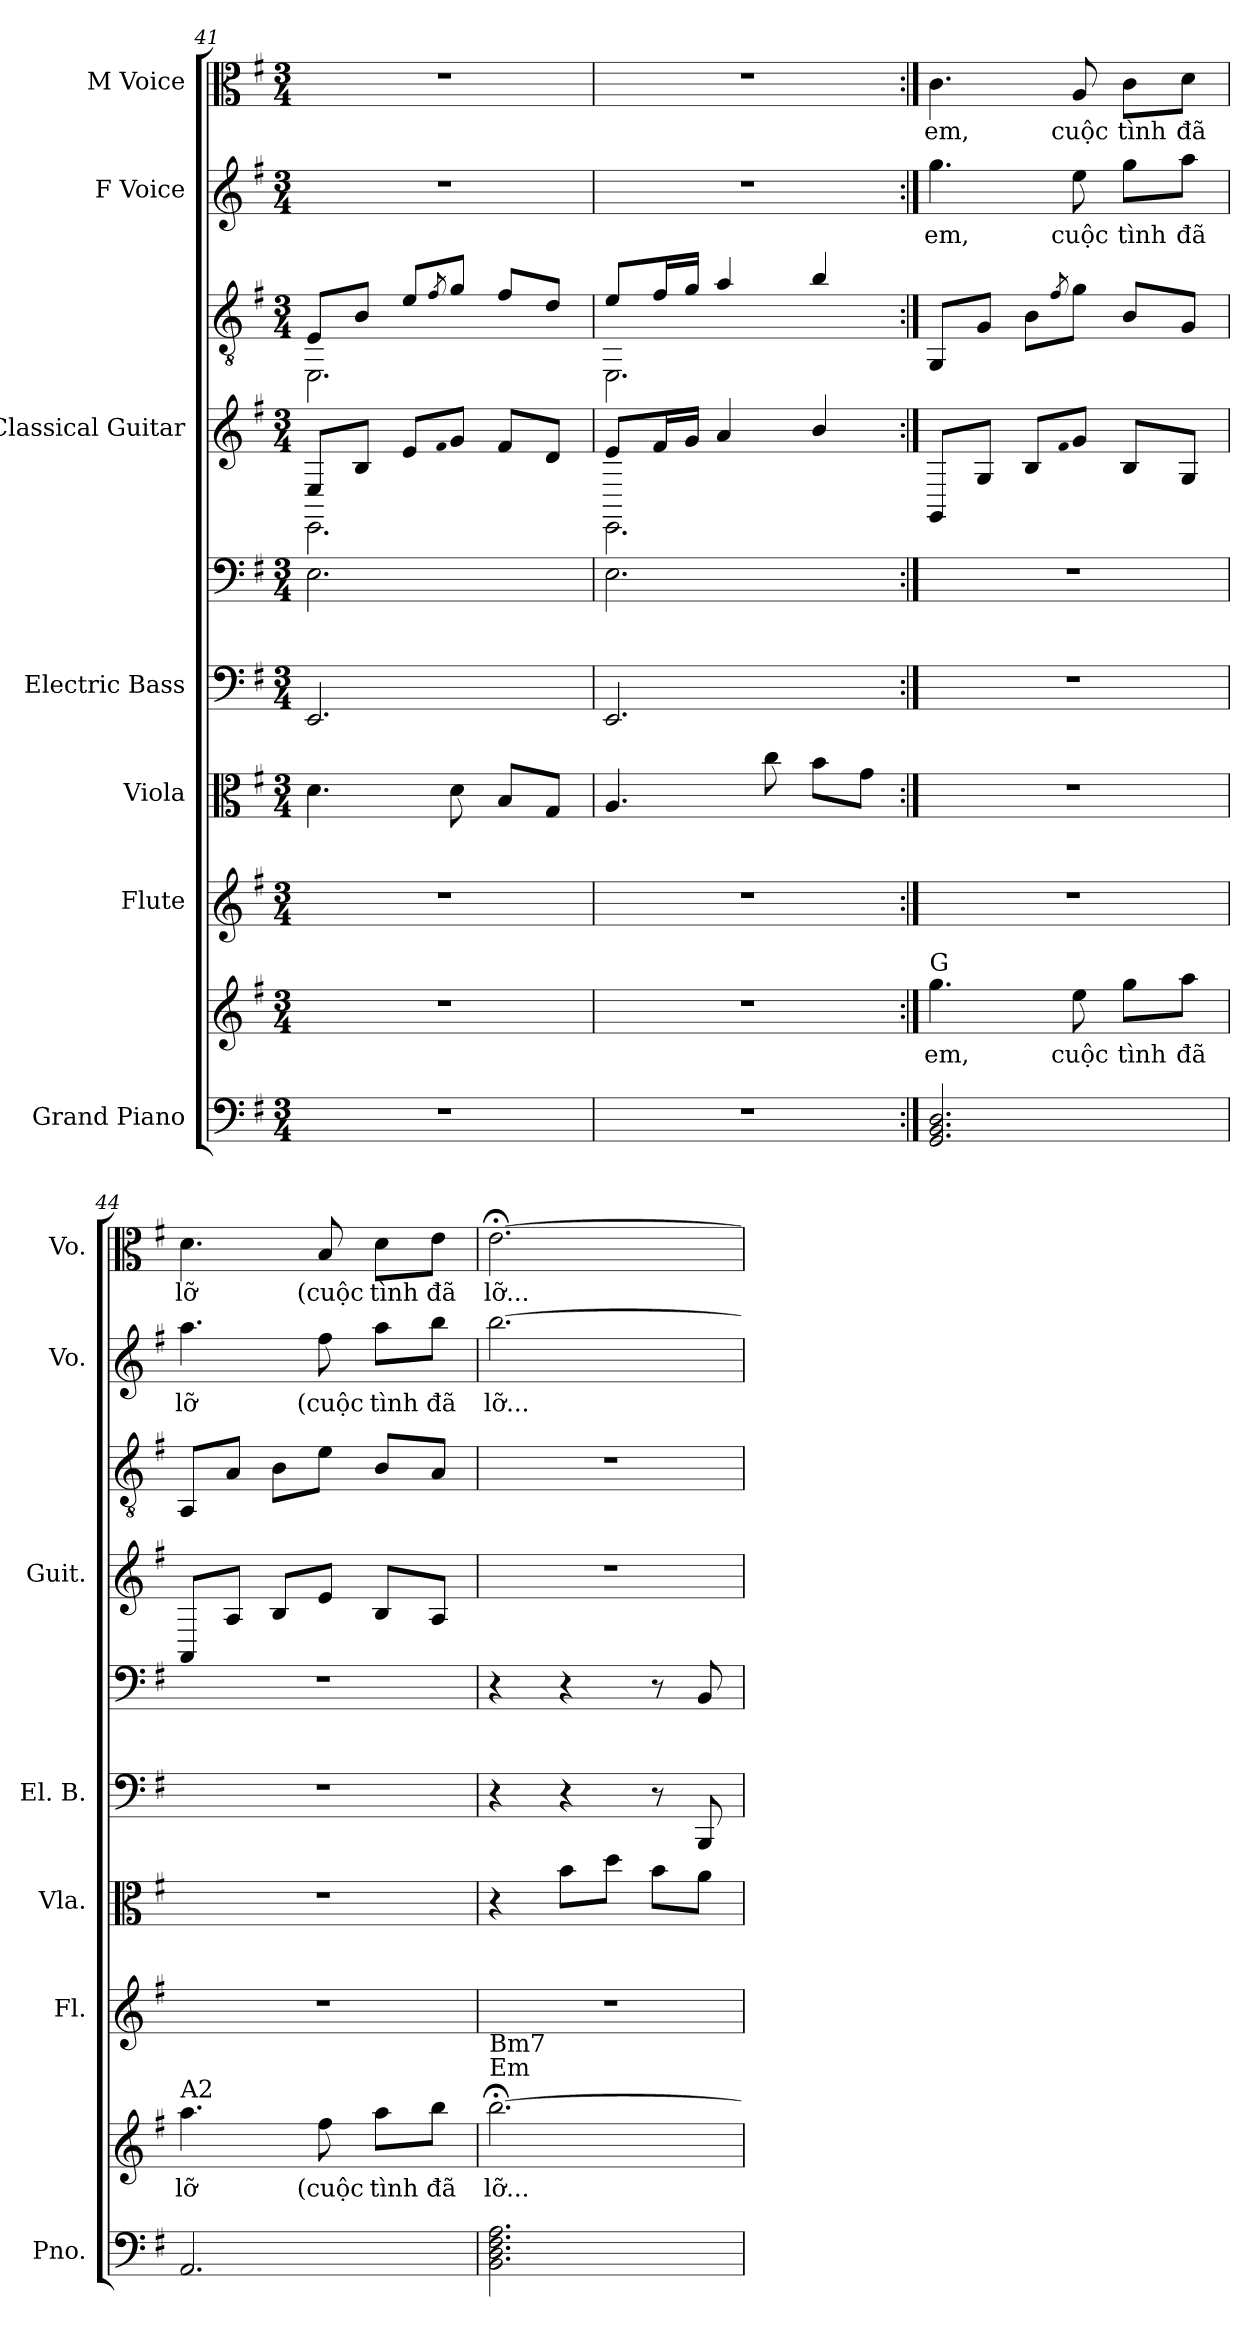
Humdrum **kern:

**kern	**kern	**text	**kern	**kern	**kern	**kern	**kern	**kern	**kern	**text	**kern	**text
*part7	*part7	*part7	*part6	*part5	*part4	*part4	*part3	*part3	*part2	*part2	*part1	*part1
*staff10	*staff9	*staff9	*staff8	*staff7	*staff6	*staff5	*staff4	*staff3	*staff2	*staff2	*staff1	*staff1
*I"Grand Piano	*	*	*I"Flute	*I"Viola	*I"Electric Bass	*	*I"Classical Guitar	*	*I"F Voice	*	*I"M Voice	*
*I'Pno.	*	*	*I'Fl.	*I'Vla.	*I'El. B.	*	*I'Guit.	*	*I'Vo.	*	*I'Vo.	*
*clefF4	*clefG2	*	*clefG2	*clefC3	*	*clefF4	*	*clefGv2	*clefG2	*	*clefC3	*
*	*	*	*	*	*ITrd7c12	*ITrd7c12	*	*	*	*	*	*
*k[f#]	*k[f#]	*	*k[f#]	*k[f#]	*k[f#]	*k[f#]	*k[f#]	*k[f#]	*k[f#]	*	*k[f#]	*
*M3/4	*M3/4	*	*M3/4	*M3/4	*M3/4	*M3/4	*M3/4	*M3/4	*M3/4	*	*M3/4	*
=41	=41	=41	=41	=41	=41	=41	=41	=41	=41	=41	=41	=41
*	*	*	*	*	*	*	*^	*^	*	*	*	*
2.r	2.r	.	2.r	4.d\	2.EEE	2.EE\	8EL	2.EE	8E/L	2.EE\	2.r	.	2.r	.
.	.	.	.	.	.	.	8BJ	.	8B/J	.	.	.	.	.
.	.	.	.	.	.	.	8eL	.	8e/L	.	.	.	.	.
.	.	.	.	.	.	.	qf#	.	8qf#/	.	.	.	.	.
.	.	.	.	8d\	.	.	8gJ	.	8g/J	.	.	.	.	.
.	.	.	.	8B/L	.	.	8f#L	.	8f#/L	.	.	.	.	.
.	.	.	.	8G/J	.	.	8dJ	.	8d/J	.	.	.	.	.
=42	=42	=42	=42	=42	=42	=42	=42	=42	=42	=42	=42	=42	=42	=42
2.r	2.r	.	2.r	4.A/	2.EEE	2.EE\	8eL	2.EE	8e/L	2.EE\	2.r	.	2.r	.
.	.	.	.	.	.	.	16f#L	.	16f#/L	.	.	.	.	.
.	.	.	.	.	.	.	16gJJ	.	16g/JJ	.	.	.	.	.
.	.	.	.	.	.	.	4a	.	4a/	.	.	.	.	.
.	.	.	.	8cc\	.	.	.	.	.	.	.	.	.	.
.	.	.	.	8b\L	.	.	4b	.	4b/	.	.	.	.	.
.	.	.	.	8g\J	.	.	.	.	.	.	.	.	.	.
*	*	*	*	*	*	*	*v	*v	*	*	*	*	*	*
*	*	*	*	*	*	*	*	*v	*v	*	*	*	*
=43:|!	=43:|!	=43:|!	=43:|!	=43:|!	=43:|!	=43:|!	=43:|!	=43:|!	=43:|!	=43:|!	=43:|!	=43:|!
!	!LO:TX:a:t=G	!	!	!	!	!	!	!	!	!	!	!
!	!	!LO:LY:b	!	!	!	!	!	!	!	!LO:LY:b	!	!LO:LY:b
2.GG/ 2.BB/ 2.D/	4.gg\	em,	2.r	2.r	2.r	2.r	8GGL	8GG/L	4.gg\	em,	4.c\	em,
.	.	.	.	.	.	.	8GJ	8G/J	.	.	.	.
.	.	.	.	.	.	.	8BL	8B\L	.	.	.	.
.	.	.	.	.	.	.	qf#	8qf#/	.	.	.	.
!	!	!LO:LY:b	!	!	!	!	!	!	!	!LO:LY:b	!	!LO:LY:b
.	8ee\	cuộc	.	.	.	.	8gJ	8g\J	8ee\	cuộc	8A/	cuộc
!	!	!LO:LY:b	!	!	!	!	!	!	!	!LO:LY:b	!	!LO:LY:b
.	8gg\L	tình	.	.	.	.	8BL	8B/L	8gg\L	tình	8c\L	tình
!	!	!LO:LY:b	!	!	!	!	!	!	!	!LO:LY:b	!	!LO:LY:b
.	8aa\J	đã	.	.	.	.	8GJ	8G/J	8aa\J	đã	8d\J	đã
!!LO:PB:g=z
=44	=44	=44	=44	=44	=44	=44	=44	=44	=44	=44	=44	=44
!	!LO:TX:a:t=A2	!	!	!	!	!	!	!	!	!	!	!
!	!	!LO:LY:b	!	!	!	!	!	!	!	!LO:LY:b	!	!LO:LY:b
2.AA/	4.aa\	lỡ	2.r	2.r	2.r	2.r	8AAL	8AA/L	4.aa\	lỡ	4.d\	lỡ
.	.	.	.	.	.	.	8AJ	8A/J	.	.	.	.
.	.	.	.	.	.	.	8BL	8B\L	.	.	.	.
!	!	!LO:LY:b	!	!	!	!	!	!	!	!LO:LY:b	!	!LO:LY:b
.	8ff#\	(cuộc	.	.	.	.	8eJ	8e\J	8ff#\	(cuộc	8B/	(cuộc
!	!	!LO:LY:b	!	!	!	!	!	!	!	!LO:LY:b	!	!LO:LY:b
.	8aa\L	tình	.	.	.	.	8BL	8B/L	8aa\L	tình	8d\L	tình
!	!	!LO:LY:b	!	!	!	!	!	!	!	!LO:LY:b	!	!LO:LY:b
.	8bb\J	đã	.	.	.	.	8AJ	8A/J	8bb\J	đã	8e\J	đã
=45	=45	=45	=45	=45	=45	=45	=45	=45	=45	=45	=45	=45
!	!LO:TX:a:t=Em	!	!	!	!	!	!	!	!	!	!	!
!	!LO:TX:a:t=Bm7	!	!	!	!	!	!	!	!	!	!	!
!	!	!LO:LY:b	!	!	!	!	!	!	!	!LO:LY:b	!	!LO:LY:b
2.BB\ 2.D\ 2.F#\ 2.A\	[2.bb;<\	lỡ...-	2.r	4r	4r	4r	2.r	2.r	[2.bb\	lỡ...-	[2.e;<\	lỡ...-
.	.	.	.	8b\L	4r	4r	.	.	.	.	.	.
.	.	.	.	8dd\J	.	.	.	.	.	.	.	.
.	.	.	.	8b\L	8r	8r	.	.	.	.	.	.
.	.	.	.	8a\J	8BBBB	8BBB/	.	.	.	.	.	.
=	=	=	=	=	=	=	=	=	=	=	=	=
*-	*-	*-	*-	*-	*-	*-	*-	*-	*-	*-	*-	*-
